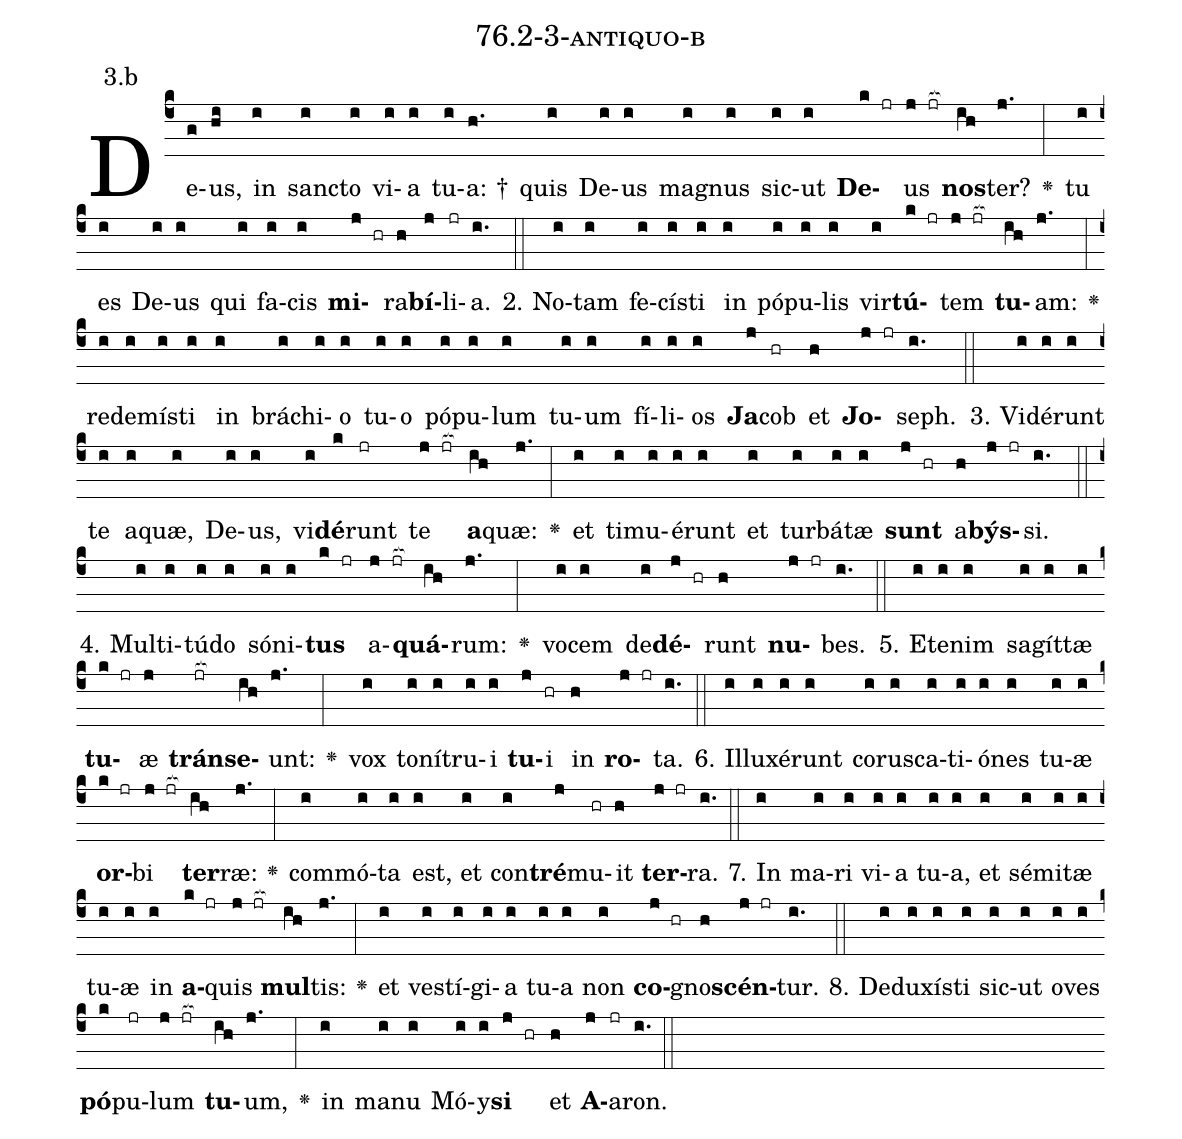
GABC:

name: 76.2-3-antiquo-b;
annotation: 3.b;
%%
(c4)De(g)us,(hi) in(i) sanc(i)to(i) vi(i)a(i) tu(i)a: †(h.) quis(i) De(i)us(i) ma(i)gnus(i) sic(i)ut(i) <b>De</b>(k jr)us(j jr[ocb:1{]) <b>nos</b>(ih[ocb:0}])ter?(j.) <v>\greheightstar</v>(:) tu(i) es(i) De(i)us(i) qui(i) fa(i)cis(i) <b>mi</b>(j hr)ra(h)<b>bí</b>(j)li(jr)a.(i.) (::)
2. No(i)tam(i) fe(i)cís(i)ti(i) in(i) pó(i)pu(i)lis(i) vir(i)<b>tú</b>(k jr)tem(j jr[ocb:1{]) <b>tu</b>(ih[ocb:0}])am:(j.) <v>\greheightstar</v>(:) red(i)e(i)mís(i)ti(i) in(i) brá(i)chi(i)o(i) tu(i)o(i) pó(i)pu(i)lum(i) tu(i)um(i) fí(i)li(i)os(i) <b>Ja</b>(j)cob(hr) et(h) <b>Jo</b>(j jr)seph.(i.) (::)
3. Vi(i)dé(i)runt(i) te(i) a(i)quæ,(i) De(i)us,(i) vi(i)<b>dé</b>(k)runt(jr) te(j jr[ocb:1{]) <b>a</b>(ih[ocb:0}])quæ:(j.) <v>\greheightstar</v>(:) et(i) ti(i)mu(i)é(i)runt(i) et(i) tur(i)bá(i)tæ(i) <b>sunt</b>(j hr) a(h)<b>býs</b>(j jr)si.(i.) (::)
4. Mul(i)ti(i)tú(i)do(i) só(i)ni(i)<b>tus</b>(k jr) a(j jr[ocb:1{])<b>quá</b>(ih[ocb:0}])rum:(j.) <v>\greheightstar</v>(:) vo(i)cem(i) de(i)<b>dé</b>(j hr)runt(h) <b>nu</b>(j jr)bes.(i.) (::)
5. Et(i)e(i)nim(i) sa(i)gít(i)tæ(i) <b>tu</b>(k jr)æ(j) <b>tráns</b>(jr[ocb:1{])<b>e</b>(ih[ocb:0}])unt:(j.) <v>\greheightstar</v>(:) vox(i) to(i)ní(i)tru(i)i(i) <b>tu</b>(j)i(hr) in(h) <b>ro</b>(j jr)ta.(i.) (::)
6. Il(i)lu(i)xé(i)runt(i) co(i)rus(i)ca(i)ti(i)ó(i)nes(i) tu(i)æ(i) <b>or</b>(k jr)bi(j jr[ocb:1{]) <b>ter</b>(ih[ocb:0}])ræ:(j.) <v>\greheightstar</v>(:) com(i)mó(i)ta(i) est,(i) et(i) con(i)<b>tré</b>(j)mu(hr)it(h) <b>ter</b>(j jr)ra.(i.) (::)
7. In(i) ma(i)ri(i) vi(i)a(i) tu(i)a,(i) et(i) sé(i)mi(i)tæ(i) tu(i)æ(i) in(i) <b>a</b>(k jr)quis(j jr[ocb:1{]) <b>mul</b>(ih[ocb:0}])tis:(j.) <v>\greheightstar</v>(:) et(i) ves(i)tí(i)gi(i)a(i) tu(i)a(i) non(i) <b>co</b>(j hr)gno(h)<b>scén</b>(j jr)tur.(i.) (::)
8. De(i)du(i)xís(i)ti(i) sic(i)ut(i) o(i)ves(i) <b>pó</b>(k)pu(jr)lum(j jr[ocb:1{]) <b>tu</b>(ih[ocb:0}])um,(j.) <v>\greheightstar</v>(:) in(i) ma(i)nu(i) Mó(i)y(i)<b>si</b>(j hr) et(h) <b>A</b>(j)a(jr)ron.(i.) (::)
